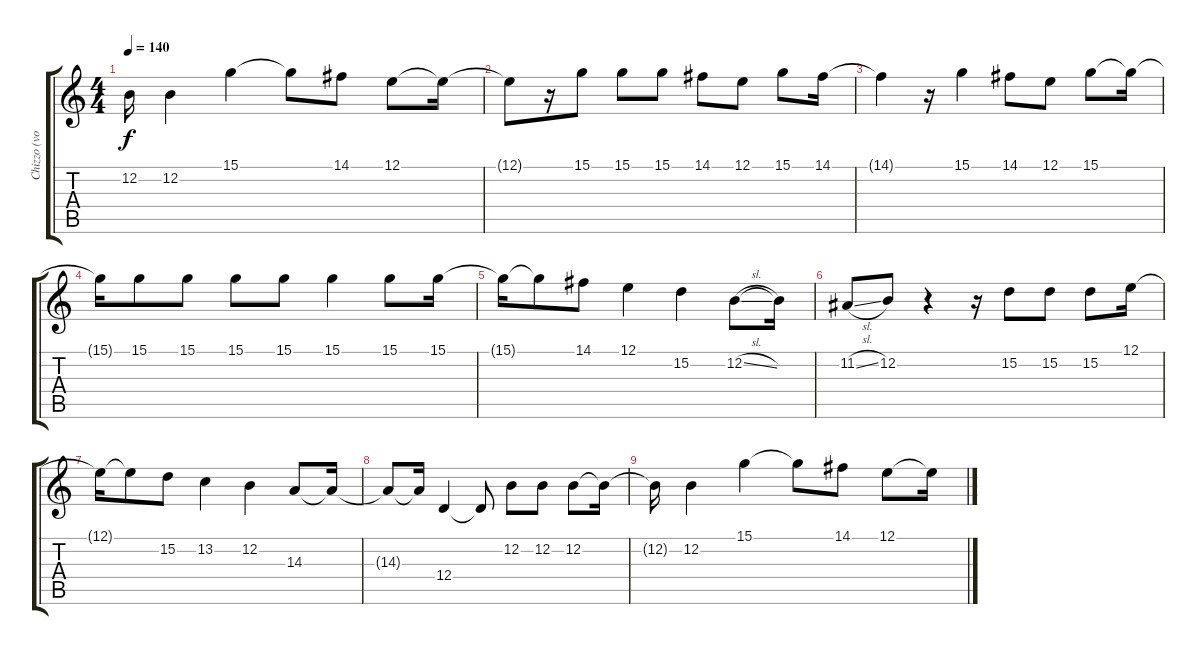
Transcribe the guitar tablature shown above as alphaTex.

\track ("Chizzo (voz)" "Chizzo (vo") {instrument churchorgan}
\staff {score tabs}
\tuning (E4 B3 G3 D3 A2 E2) {hide}
\ts (4 4)
\tempo 140
\clef g2
\ks c
12.2{t}.16{dy f} 12.2.4 15.1.4 15.1{t}.8 14.1.8 12.1.8 12.1{t}.16 |
12.1{t}.8 r.16 15.1.8 15.1.8 15.1.8 14.1.8 12.1.8 15.1.8 14.1.16 |
14.1{t}.4 r.16 15.1.4 14.1.8 12.1.8 15.1.8 15.1{t}.16 |
15.1{t}.16 15.1.8 15.1.8 15.1.8 15.1.8 15.1.4 15.1.8 15.1.16 |
15.1{t}.16 15.1{t}.8 14.1.8 12.1.4 15.2.4 12.2{sl}.8 12.2{t}.16 |
11.2{sl}.8 12.2.8 r.4 r.16 15.2.8 15.2.8 15.2.8 12.1.16 |
12.1{t}.16 12.1{t}.8 15.2.8 13.2.4 12.2.4 14.3.8 14.3{t}.16 |
14.3{t}.8 14.3{t}.16 12.4.4 12.4{t}.8 12.2.8 12.2.8 12.2.8 12.2{t}.16 |
12.2{t}.16 12.2.4 15.1.4 15.1{t}.8 14.1.8 12.1.8 12.1{t}.16
